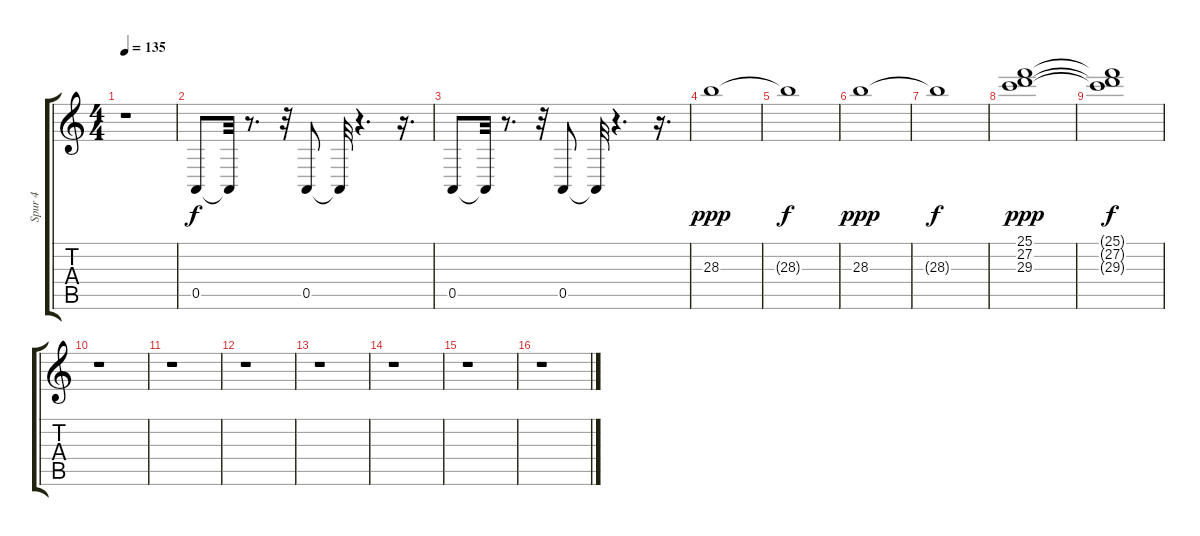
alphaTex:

\track ("Spur 4" "Spur 4") {instrument rockorgan}
\staff {score tabs}
\tuning (E4 B3 G3 D3 A2 E2) {hide}
\ts (4 4)
\tempo 135
\clef g2
\ks c
r.1{dy f instrument rockorgan} |
0.5.8 0.5{t}.32 r.8{d} r.32 0.5.8 0.5{t}.32 r.4{d} r.16{d} |
0.5.8 0.5{t}.32 r.8{d} r.32 0.5.8 0.5{t}.32 r.4{d} r.16{d} |
28.3.1{dy ppp} |
28.3{t}.1{dy f} |
28.3.1{dy ppp} |
28.3{t}.1{dy f} |
(25.1 27.2 29.3).1{dy ppp} |
(25.1{t} 27.2{t} 29.3{t}).1{dy f} |
r.1 |
r.1 |
r.1 |
r.1 |
r.1 |
r.1 |
r.1
